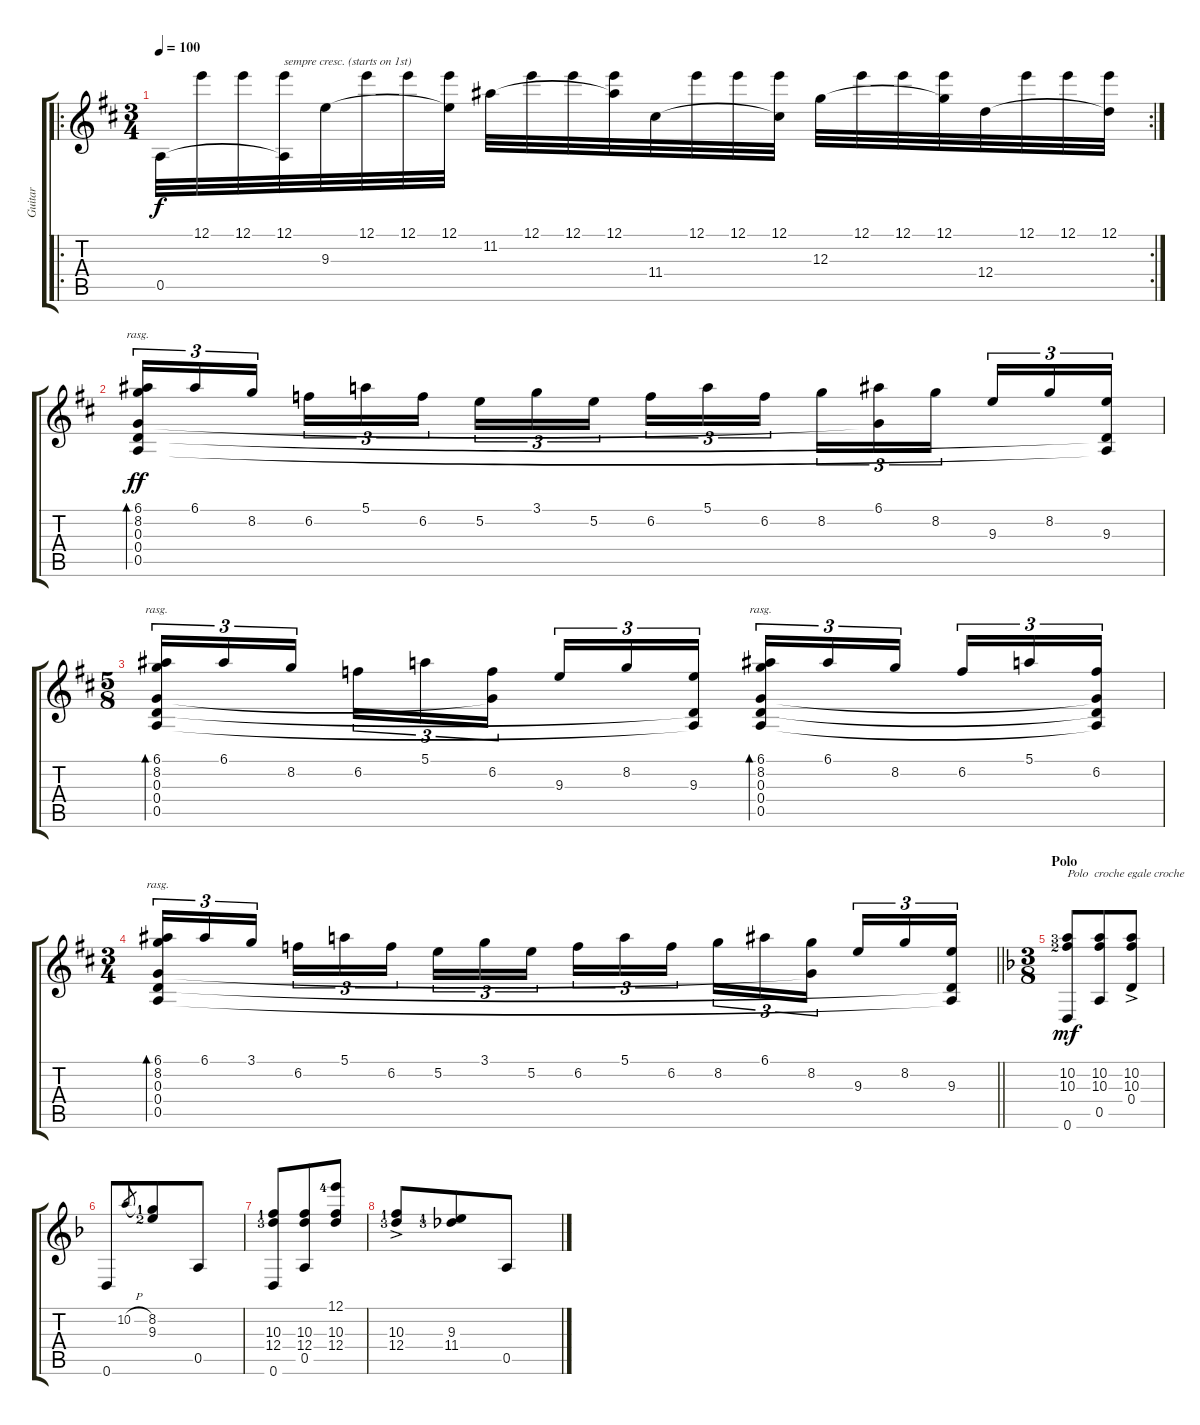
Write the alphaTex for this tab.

\track ("Guitar" "Guitar") {instrument acousticguitarnylon}
\staff {score tabs}
\tuning (E4 B3 G3 D3 A2 D2) {hide}
\ro
\rc 2
\ts (3 4)
\tempo 100
\clef g2
\ks d
0.5.32{dy f} 12.1.32 12.1.32 (12.1 0.5{t}).32{txt "sempre cresc. (starts on 1st)"} 9.3.32 12.1.32 12.1.32 (12.1 9.3{t}).32 11.2.32 12.1.32 12.1.32 (12.1 11.2{t}).32 11.4.32 12.1.32 12.1.32 (12.1 11.4{t}).32 12.3.32 12.1.32 12.1.32 (12.1 12.3{t}).32 12.4.32 12.1.32 12.1.32 (12.1 12.4{t}).32 |
(6.1 8.2 0.3 0.4 0.5).16{tu (3 2) bd 120 rasg ii dy ff} 6.1.16{tu (3 2)} 8.2.16{tu (3 2)} 6.2.16{tu (3 2)} 5.1.16{tu (3 2)} 6.2.16{tu (3 2)} 5.2.16{tu (3 2)} 3.1.16{tu (3 2)} 5.2.16{tu (3 2)} 6.2.16{tu (3 2)} 5.1.16{tu (3 2)} 6.2.16{tu (3 2)} 8.2.16{tu (3 2)} (6.1 0.3{t}).16{tu (3 2)} 8.2.16{tu (3 2)} 9.3.16{tu (3 2)} 8.2.16{tu (3 2)} (9.3 0.4{t} 0.5{t}).16{tu (3 2)} |
\ts (5 8)
(6.1 8.2 0.3 0.4 0.5).16{tu (3 2) bd 120 rasg ii} 6.1.16{tu (3 2)} 8.2.16{tu (3 2)} 6.2.16{tu (3 2)} 5.1.16{tu (3 2)} (6.2 0.3{t}).16{tu (3 2)} 9.3.16{tu (3 2)} 8.2.16{tu (3 2)} (9.3 0.4{t} 0.5{t}).16{tu (3 2)} (6.1 8.2 0.3 0.4 0.5).16{tu (3 2) bd 120 rasg ii} 6.1.16{tu (3 2)} 8.2.16{tu (3 2)} 6.2.16{tu (3 2)} 5.1.16{tu (3 2)} (6.2 0.3{t} 0.4{t} 0.5{t}).16{tu (3 2)} |
\ts (3 4)
\barLineRight lightlight
(6.1 8.2 0.3 0.4 0.5).16{tu (3 2) bd 120 rasg ii} 6.1.16{tu (3 2)} 3.1.16{tu (3 2)} 6.2.16{tu (3 2)} 5.1.16{tu (3 2)} 6.2.16{tu (3 2)} 5.2.16{tu (3 2)} 3.1.16{tu (3 2)} 5.2.16{tu (3 2)} 6.2.16{tu (3 2)} 5.1.16{tu (3 2)} 6.2.16{tu (3 2)} 8.2.16{tu (3 2)} 6.1.16{tu (3 2)} (8.2 0.3{t}).16{tu (3 2)} 9.3.16{tu (3 2)} 8.2.16{tu (3 2)} (9.3 0.4{t} 0.5{t}).16{tu (3 2)} |
\ts (3 8)
\section ("" "Polo")
\ks f
(10.2{lf 4} 10.3{lf 3} 0.6).8{txt "Polo  croche egale croche" dy mf} (10.2 10.3 0.5).8 (10.2{ac} 10.3 0.4).8 |
0.6.8 10.2{h}.8{gr} (8.2{lf 2} 9.3{lf 3}).8 0.5.8 |
(10.3{lf 2} 12.4{lf 4} 0.6).8 (10.3 12.4 0.5).8 (12.1{lf 5} 10.3 12.4).8 |
(10.3{ac lf 2} 12.4{lf 4}).8 (9.3{lf 2} 11.4{lf 4}).8 0.5.8
